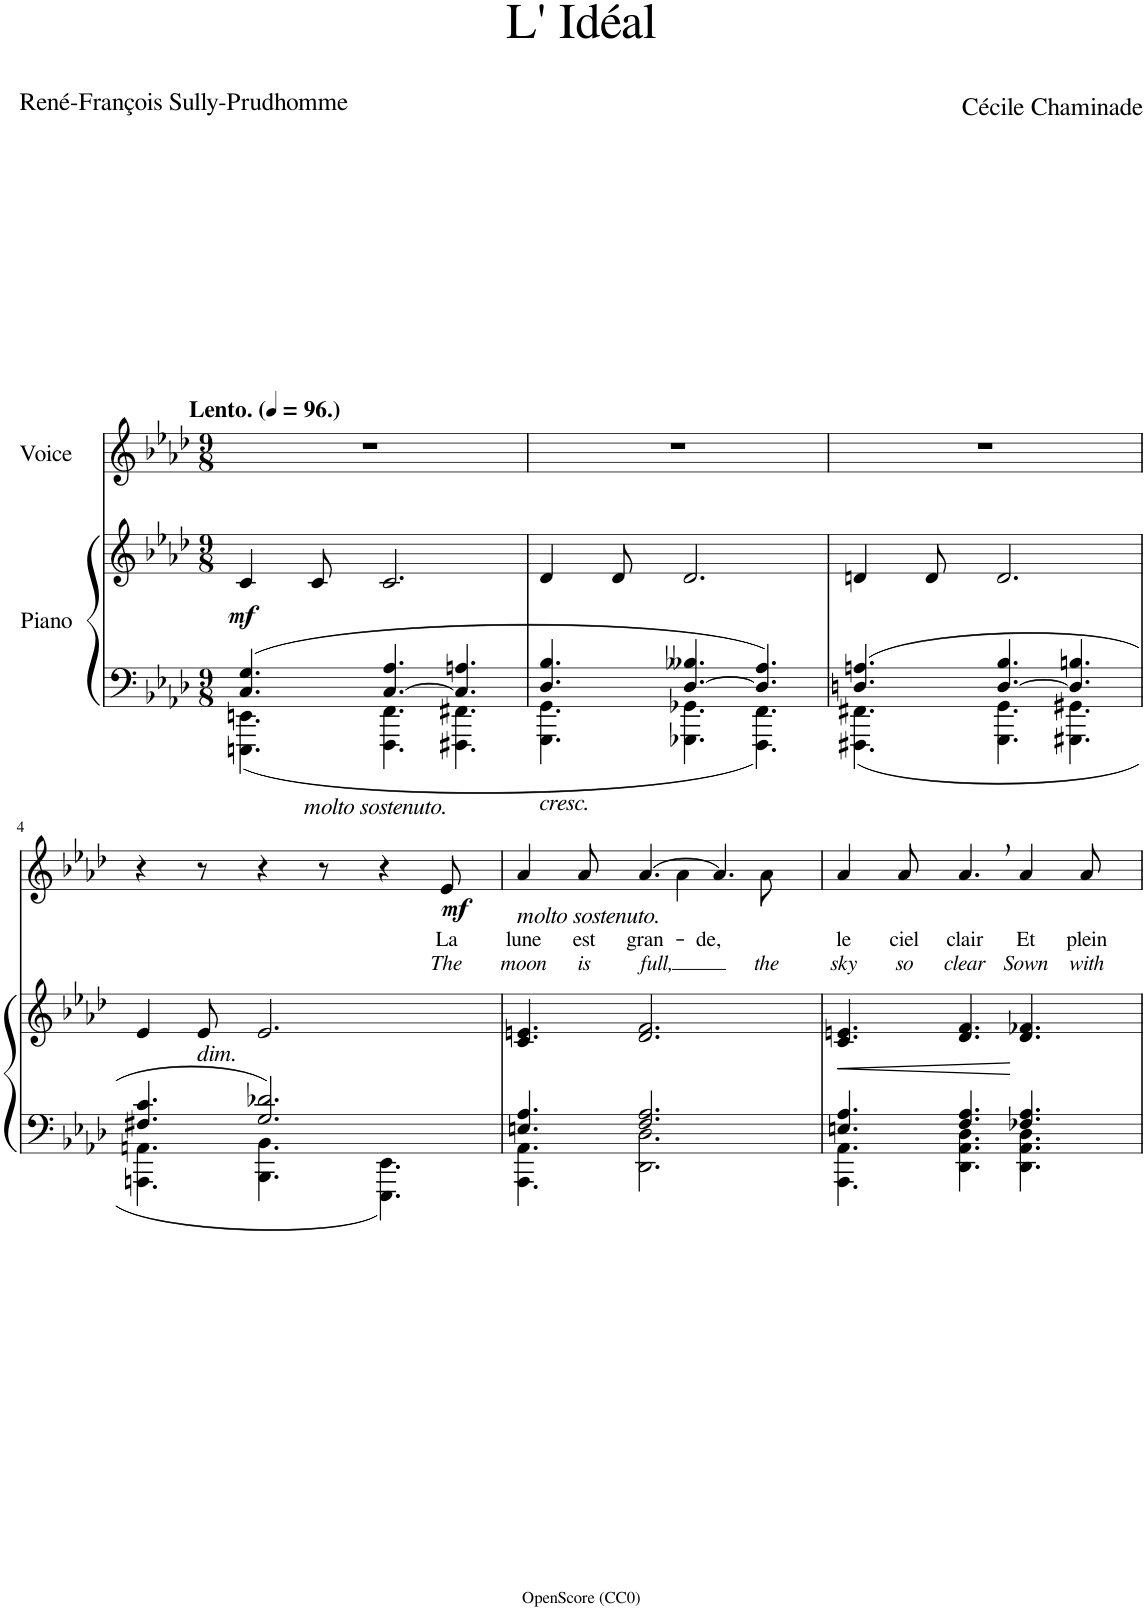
**kern	**kern	**dynam	**kern	**text	**text	**dynam
*part2	*part2	*part2	*part1	*part1	*part1	*part1
*staff3	*staff2	*staff2/3	*staff1	*staff1	*staff1	*staff1
*I"Piano	*	*	*I"Voice	*	*	*
*I'Pno	*	*	*	*	*	*
*clefF4	*clefG2	*	*clefG2	*	*	*
*k[b-e-a-d-]	*k[b-e-a-d-]	*	*k[b-e-a-d-]	*	*	*
*M9/8	*M9/8	*	*M9/8	*	*	*
*MM96	*MM96	*	*MM96	*	*	*
=1	=1	=1	=1	=1	=1	=1
*^	*	*	*	*	*	*
!	!	!	!	!LO:TX:a:B:t=Lento. (	!	!	!
!	!	!	!	!LO:TX:a:B:t=.)	!	!	!
!	!	!	!LO:DY:b	!	!	!	!
4.C/ 4.G/	4.EEEn\ 4.EEn\	4c/	mf	8%9r	.	.	.
.	.	8c/	.	.	.	.	.
!LO:TX:b:i:t=molto sostenuto.	!	!	!	!	!	!	!
[4.C/ 4.A-/	4.FFF\ 4.FF\	2.c/	.	.	.	.	.
4.C/] 4.An/	4.FFF#X\ 4.FF#X\	.	.	.	.	.	.
=2	=2	=2	=2	=2	=2	=2	=2
!LO:TX:b:i:t=cresc.	!	!	!	!	!	!	!
4.D-/ 4.B-/	4.GGG\ 4.GG\	4d-/	.	8%9r	.	.	.
.	.	8d-/	.	.	.	.	.
[4.D-/ 4.B--X/	4.GGG-X\ 4.GG-X\	2.d-/	.	.	.	.	.
4.D-/] 4.A-/	4.FFF\ 4.FF\	.	.	.	.	.	.
=3	=3	=3	=3	=3	=3	=3	=3
4.Dn/ 4.An/	4.FFF#X\ 4.FF#X\	4dn/	.	8%9r	.	.	.
.	.	8d/	.	.	.	.	.
[4.D/ 4.B-/	4.GGG\ 4.GG\	2.d/	.	.	.	.	.
4.D/] 4.Bn/	4.GGG#X\ 4.GG#X\	.	.	.	.	.	.
!!LO:LB:g=z
=4	=4	=4	=4	=4	=4	=4	=4
4.F#X/ 4.c/	4.AAAn\ 4.AAn\	4e-/	.	4r	.	.	.
!	!	!LO:TX:b:i:t=dim.	!	!	!	!	!
.	.	8e-/	.	8r	.	.	.
2.G/ 2.d-X/	4.BBB-\ 4.BB-\	2.e-/	.	4r	.	.	.
.	.	.	.	8r	.	.	.
.	4.EEE-\ 4.EE-\	.	.	4r	.	.	.
!	!	!	!	!	!LO:LY:b	!LO:LY:b	!LO:DY:b
.	.	.	.	8e-/	La	The	mf
=5	=5	=5	=5	=5	=5	=5	=5
!	!	!	!	!LO:TX:b:i:t=molto sostenuto.	!	!	!
!	!	!	!	!	!LO:LY:b	!LO:LY:b	!
*	*	*	*	*^	*	*	*
4.En/ 4.A-/	4.AAA-\ 4.AA-\	4.c/ 4.en/	.	4a-/	4ryy	lune	moon	.
!	!	!	!	!	!	!LO:LY:b	!LO:LY:b	!
.	.	.	.	8a-/	8ryy	est	is	.
!	!	!	!	!	!	!LO:LY:b	!LO:LY:b	!
2.F/ 2.A-/	2.DD-\ 2.D-\	2.d-/ 2.f/	.	[4.a-/	4ryy	gran-	full,	.
.	.	.	.	.	8ryy	.	.	.
!	!	!	!	!	!	!LO:LY:b	!	!
.	.	.	.	4.a-/]	4a-\	-de,	.	.
!	!	!	!	!	!	!	!LO:LY:b	!
.	.	.	.	.	8a-\	.	the	.
=6	=6	=6	=6	=6	=6	=6	=6	=6
!	!	!	!LO:HP:b	!	!	!LO:LY:b	!LO:LY:b	!
*	*	*	*	*v	*v	*	*	*
4.En/ 4.A-/	4.AAA-\ 4.AA-\	4.c/ 4.en/	<	4a-/	le	sky	.
!	!	!	!	!	!LO:LY:b	!LO:LY:b	!
.	.	.	.	8a-/	ciel	so	.
!	!	!	!	!	!LO:LY:b	!LO:LY:b	!
4.F/ 4.A-/	4.DD-\ 4.AA-\ 4.D-\	4.d-/ 4.f/	.	4.a-,/	clair	clear	.
!	!	!	!	!	!LO:LY:b	!LO:LY:b	!
4.F-X/ 4.A-/	4.DD-\ 4.AA-\ 4.D-\	4.d-/ 4.f-X/	[	4a-/	Et	Sown	.
!	!	!	!	!	!LO:LY:b	!LO:LY:b	!
.	.	.	.	8a-/	plein	with	.
*v	*v	*	*	*	*	*	*
=	=	=	=	=	=	=
*-	*-	*-	*-	*-	*-	*-
